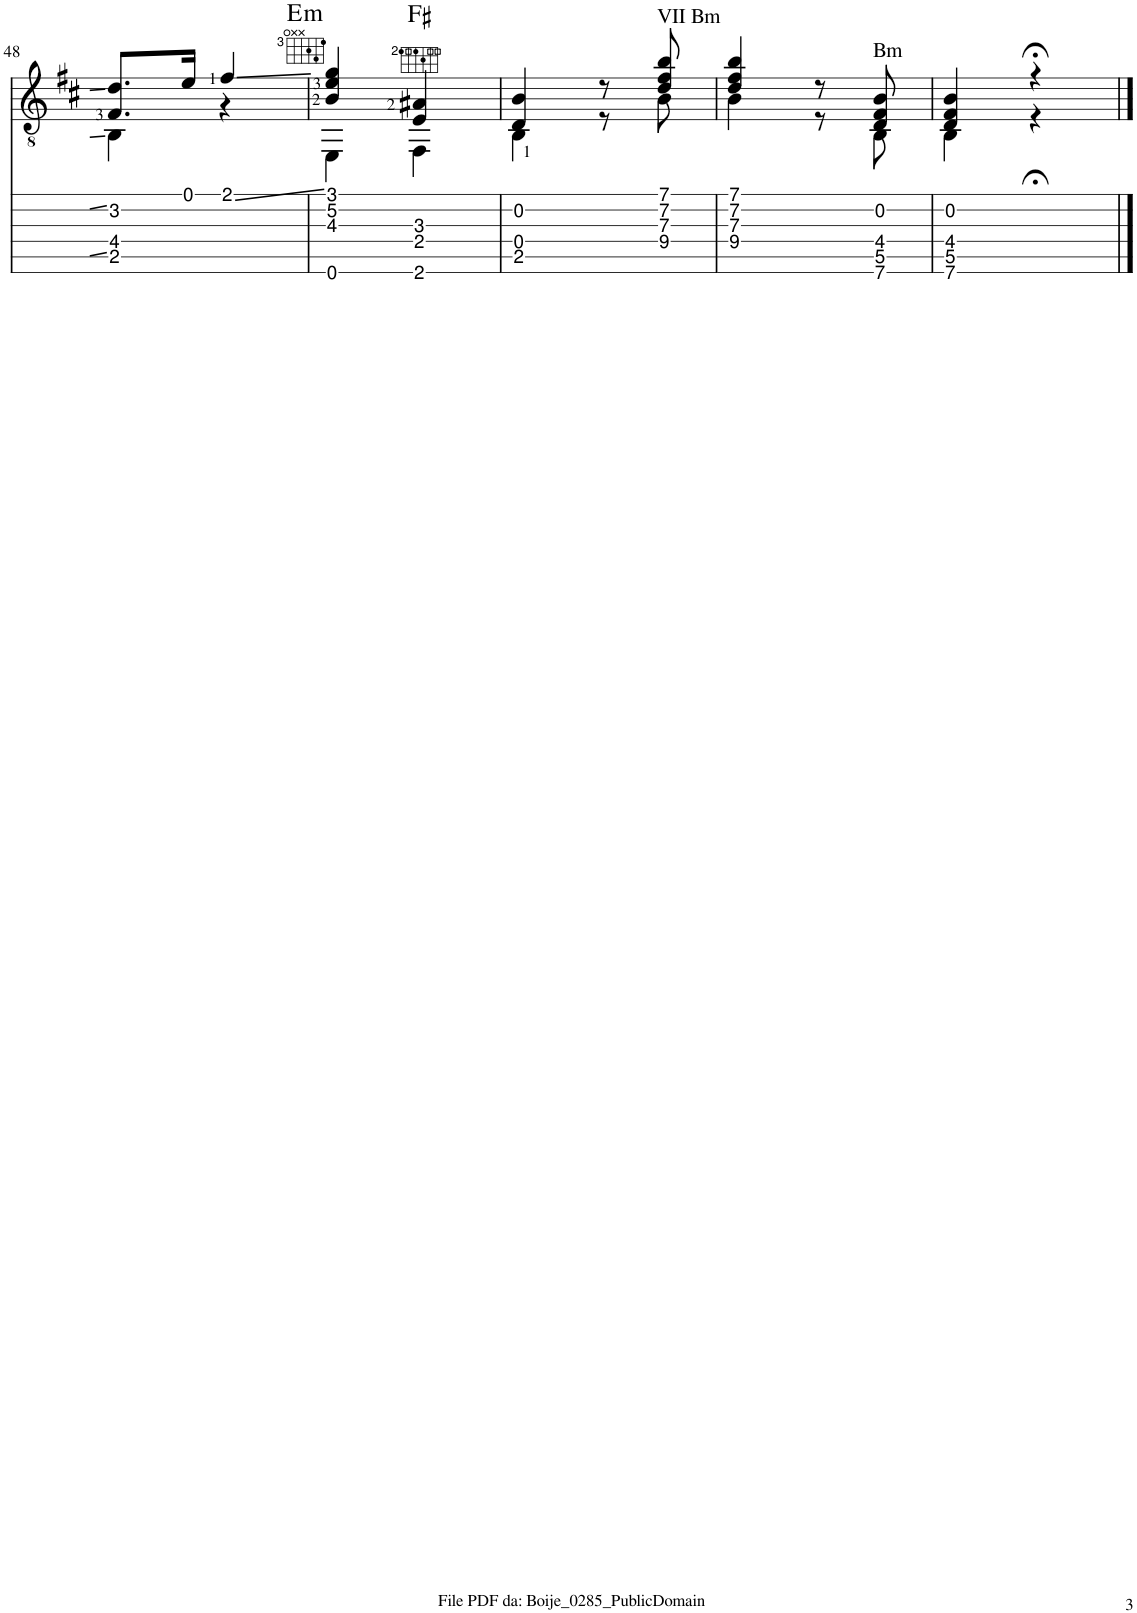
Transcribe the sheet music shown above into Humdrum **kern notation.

**kern	**kern	**harte
*part1	*part1	*part1
*staff2	*staff1	*
*I"Guitar	*	*
*I'Guit.	*	*
!!LO:PB:g=z
*	*clefGv2	*
*k[f#c#]	*k[f#c#]	*
*M2/4	*M2/4	*
=48	=48	=48
*^	*^	*
8.F#\ 8.d\L	4BB	8.F#/ 8.d/L	4BB\	.
16eJk	.	16e/Jk	.	.
4f#	4r	4f#/	4r	.
=49	=49	=49	=49	=49
!	!	!	!	!LO:H:kt=m
4B 4e 4g	4EE	4B/ 4e/ 4g/	4EE\	E:min
4E 4A#	4FF#	4E/ 4A#X/	4FF#\	F#:maj
=50	=50	=50	=50	=50
4D 4B	4BB	4D/ 4B/	4BB\	.
8r	8r	8r	8r	.
!	!	!LO:TX:a:t=VII Bm	!	!
8d 8f# 8b	8B	8d/ 8f#/ 8b/	8B\	.
=51	=51	=51	=51	=51
4d 4f# 4b	4B	4d/ 4f#/ 4b/	4B\	.
8r	8r	8r	8r	.
!	!	!LO:TX:a:t=Bm	!	!
8D 8F# 8B	8BB	8D/ 8F#/ 8B/	8BB\	.
=52	=52	=52	=52	=52
4D 4F# 4B	4BB	4D/ 4F#/ 4B/	4BB\	.
4r;<	4r	4r;<	4r	.
*v	*v	*	*	*
*	*v	*v	*
==	==	==
*-	*-	*-
